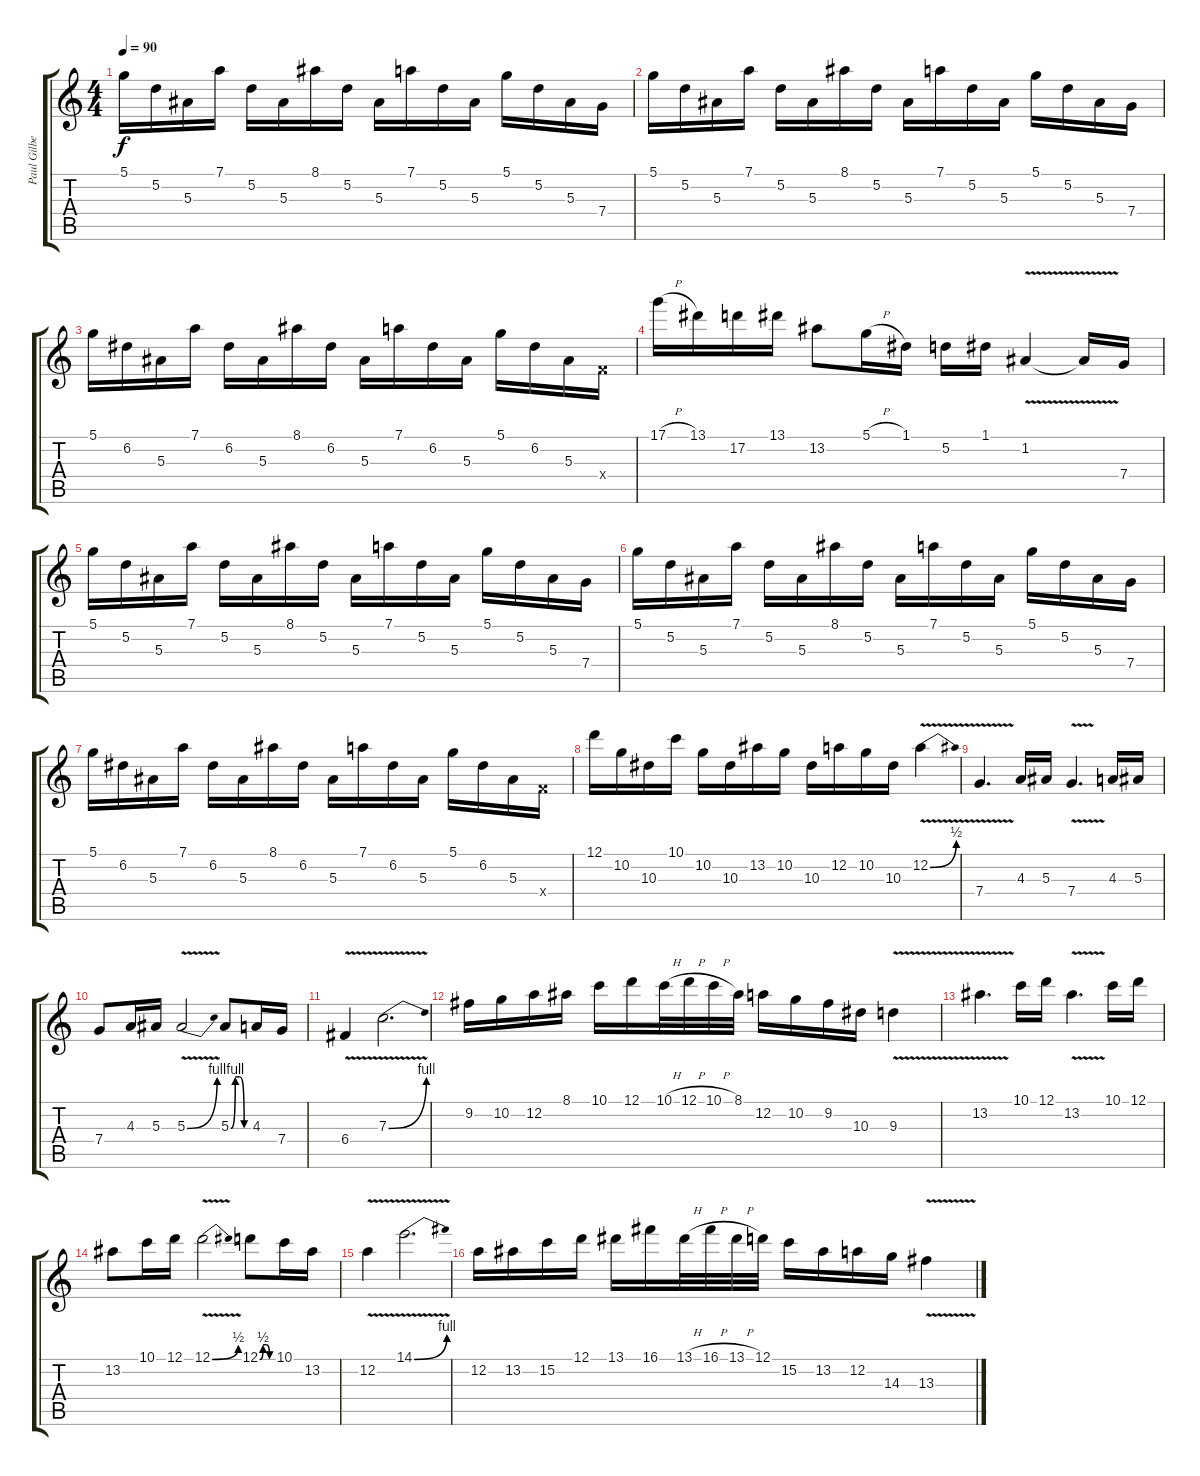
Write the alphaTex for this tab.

\track ("Paul Gilbert (Lead Guitar)" "Paul Gilbe") {instrument distortionguitar}
\staff {score tabs}
\tuning (D4 A3 F3 C3 G2 D2) {hide}
\ts (4 4)
\tempo 90
\clef g2
\ks c
5.1.16{dy f instrument distortionguitar} 5.2.16 5.3.16 7.1.16 5.2.16 5.3.16 8.1.16 5.2.16 5.3.16 7.1.16 5.2.16 5.3.16 5.1.16 5.2.16 5.3.16 7.4.16 |
5.1.16 5.2.16 5.3.16 7.1.16 5.2.16 5.3.16 8.1.16 5.2.16 5.3.16 7.1.16 5.2.16 5.3.16 5.1.16 5.2.16 5.3.16 7.4.16 |
5.1.16 6.2.16 5.3.16 7.1.16 6.2.16 5.3.16 8.1.16 6.2.16 5.3.16 7.1.16 6.2.16 5.3.16 5.1.16 6.2.16 5.3.16 5.4{x}.16 |
17.1{h}.16 13.1.16 17.2.16 13.1.16 13.2.8 5.1{h}.16 1.1.16 5.2.16 1.1.16 1.2{v}.4 1.2{t}.16 7.4.16 |
5.1.16 5.2.16 5.3.16 7.1.16 5.2.16 5.3.16 8.1.16 5.2.16 5.3.16 7.1.16 5.2.16 5.3.16 5.1.16 5.2.16 5.3.16 7.4.16 |
5.1.16 5.2.16 5.3.16 7.1.16 5.2.16 5.3.16 8.1.16 5.2.16 5.3.16 7.1.16 5.2.16 5.3.16 5.1.16 5.2.16 5.3.16 7.4.16 |
5.1.16 6.2.16 5.3.16 7.1.16 6.2.16 5.3.16 8.1.16 6.2.16 5.3.16 7.1.16 6.2.16 5.3.16 5.1.16 6.2.16 5.3.16 5.4{x}.16 |
12.1.16 10.2.16 10.3.16 10.1.16 10.2.16 10.3.16 13.2.16 10.2.16 10.3.16 12.2.16 10.2.16 10.3.16 12.2{be (bend 0 0 60 2) v}.4 |
7.4{v}.4{d} 4.3.16 5.3.16 7.4{v}.4{d} 4.3.16 5.3.16 |
7.4.8 4.3.16 5.3.16 5.3{be (bend 0 0 60 4) v}.2 5.3{be (custom 0 0 15 4 30 4 45 0 60 0)}.8 4.3.16 7.4.16 |
6.4{v}.4 7.3{be (bend 0 0 60 4) v}.2{d} |
9.2.16 10.2.16 12.2.16 8.1.16 10.1.16 12.1.16 10.1{h}.32 12.1{h}.32 10.1{h}.32 8.1.32 12.2.16 10.2.16 9.2.16 10.3.16 9.3{v}.4 |
13.2{v}.4{d} 10.1.16 12.1.16 13.2{v}.4{d} 10.1.16 12.1.16 |
13.2.8 10.1.16 12.1.16 12.1{be (bend 0 0 60 2) v}.2 12.1{be (custom 0 0 15 2 30 2 45 0 60 0)}.8 10.1.16 13.2.16 |
12.2{v}.4 14.1{be (bend 0 0 60 4) v}.2{d} |
12.2.16 13.2.16 15.2.16 12.1.16 13.1.16 16.1.16 13.1{h}.32 16.1{h}.32 13.1{h}.32 12.1.32 15.2.16 13.2.16 12.2.16 14.3.16 13.3{v}.4
